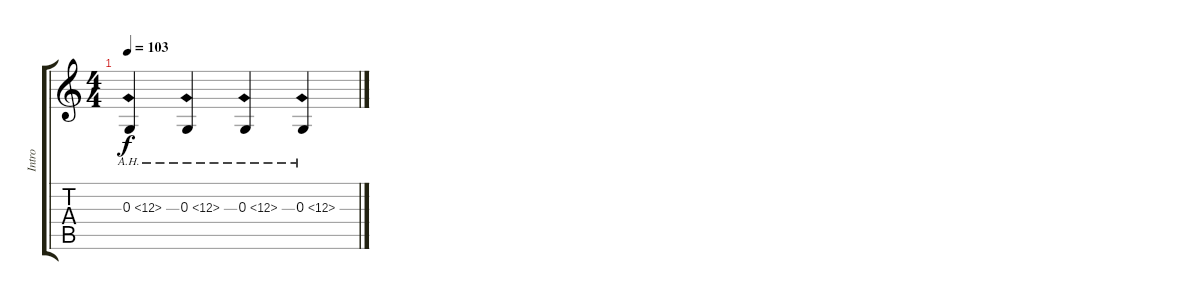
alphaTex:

\track ("Intro" "Intro") {instrument voiceoohs}
\staff {score tabs}
\tuning (E4 B3 G3 D3 A2 E2) {hide}
\ts (4 4)
\tempo 103
\clef g2
\ks c
0.3{ah 12}.4{dy f instrument voiceoohs} 0.3{ah 12}.4 0.3{ah 12}.4 0.3{ah 12}.4
